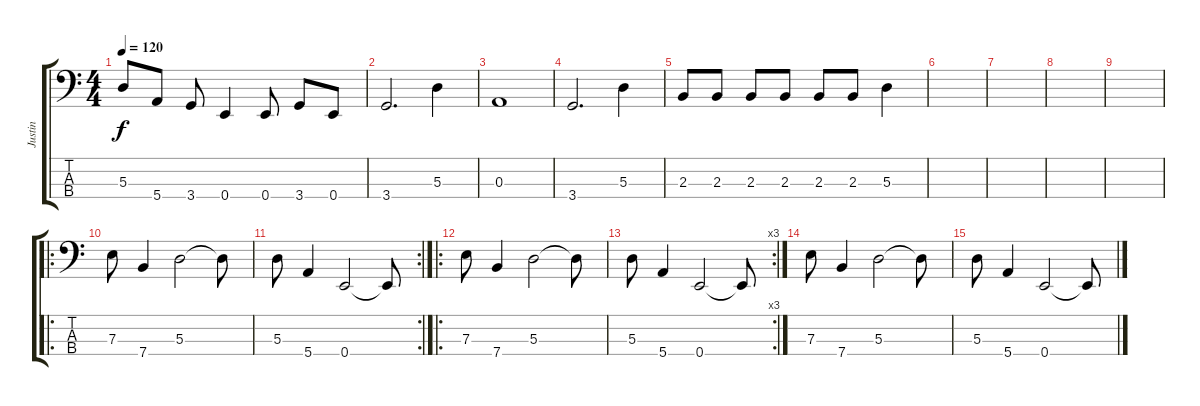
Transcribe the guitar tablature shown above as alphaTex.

\track ("Justin" "Justin") {instrument electricbassfinger}
\staff {score tabs}
\tuning (G2 D2 A1 E1) {hide}
\ts (4 4)
\tempo 120
\clef f4
\ks c
5.3.8{dy f} 5.4.8 3.4.8 0.4.4 0.4.8 3.4.8 0.4.8 |
3.4.2{d} 5.3.4 |
0.3.1 |
3.4.2{d} 5.3.4 |
2.3.8 2.3.8 2.3.8 2.3.8 2.3.8 2.3.8 5.3.4 |
|
|
|
|
\ro
7.3.8 7.4.4 5.3.2 5.3{t}.8 |
\rc 2
5.3.8 5.4.4 0.4.2 0.4{t}.8 |
\ro
7.3.8 7.4.4 5.3.2 5.3{t}.8 |
\rc 3
5.3.8 5.4.4 0.4.2 0.4{t}.8 |
7.3.8 7.4.4 5.3.2 5.3{t}.8 |
5.3.8 5.4.4 0.4.2 0.4{t}.8
